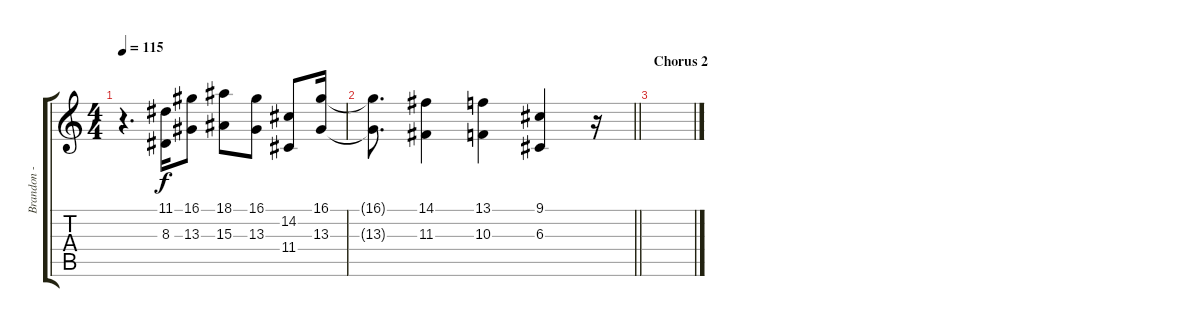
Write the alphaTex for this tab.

\track ("Brandon - Synth FX 1" "Brandon - ") {instrument tangoaccordion}
\staff {score tabs}
\tuning (E4 B3 G3 D3 A2 E2) {hide}
\ts (4 4)
\tempo 115
\clef g2
\ks c
r.4{d dy f} (11.1{t} 8.3{t}).16 (16.1 13.3).8 (18.1 15.3).8 (16.1 13.3).8 (14.2 11.4).8 (16.1 13.3).16 |
\barLineRight lightlight
(16.1{t} 13.3{t}).8{d} (14.1 11.3).4 (13.1 10.3).4 (9.1 6.3).4 r.16 |
\section ("" "Chorus 2")
